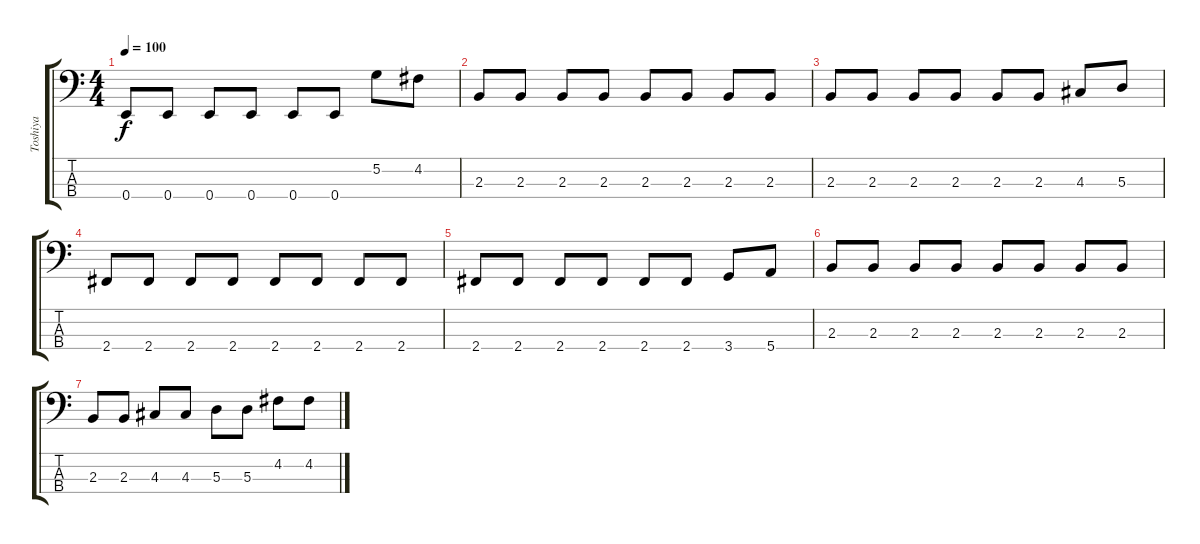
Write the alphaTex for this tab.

\track ("Toshiya" "Toshiya") {instrument electricbasspick}
\staff {score tabs}
\tuning (G2 D2 A1 E1) {hide}
\ts (4 4)
\tempo 100
\clef f4
\ks c
0.4.8{dy f} 0.4.8 0.4.8 0.4.8 0.4.8 0.4.8 5.2.8 4.2.8 |
2.3.8 2.3.8 2.3.8 2.3.8 2.3.8 2.3.8 2.3.8 2.3.8 |
2.3.8 2.3.8 2.3.8 2.3.8 2.3.8 2.3.8 4.3.8 5.3.8 |
2.4.8{volume 1} 2.4.8 2.4.8 2.4.8 2.4.8 2.4.8 2.4.8 2.4.8 |
2.4.8 2.4.8 2.4.8 2.4.8 2.4.8 2.4.8 3.4.8 5.4.8 |
2.3.8 2.3.8 2.3.8 2.3.8 2.3.8 2.3.8 2.3.8 2.3.8 |
2.3.8 2.3.8 4.3.8 4.3.8 5.3.8 5.3.8 4.2.8 4.2.8
